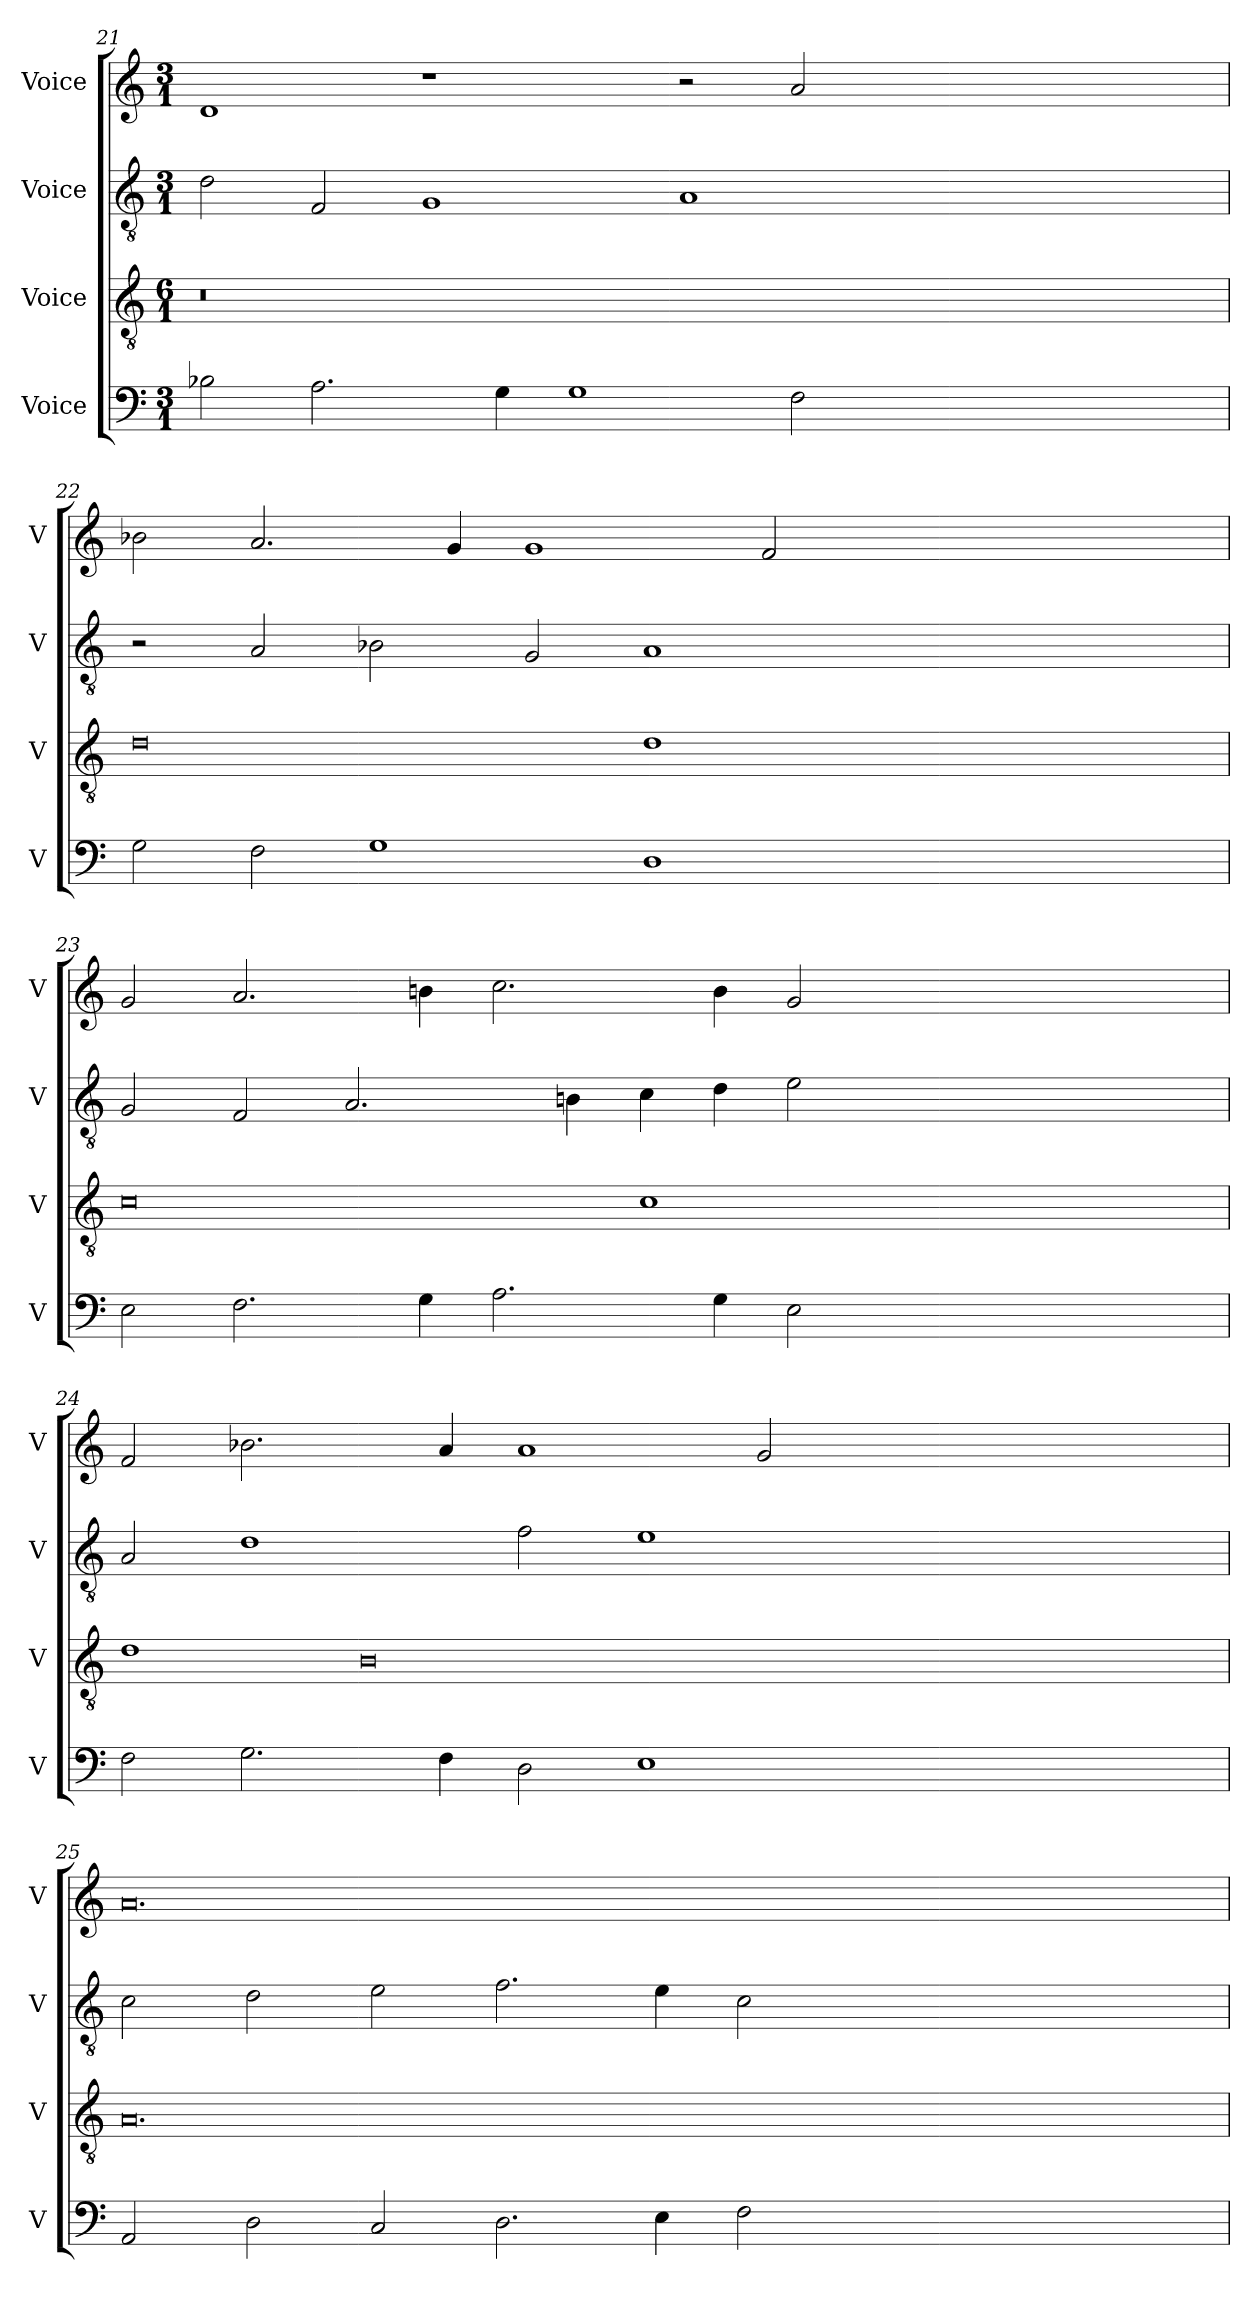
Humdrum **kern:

**kern	**kern	**kern	**kern
*part4	*part3	*part2	*part1
*staff4	*staff3	*staff2	*staff1
*I"Voice	*I"Voice	*I"Voice	*I"Voice
*I'V	*I'V	*I'V	*I'V
!!LO:PB:g=z
*clefF4	*clefGv2	*clefGv2	*clefG2
*k[]	*k[]	*k[]	*k[]
*M3/1	*M6/1	*M3/1	*M3/1
=21	=21	=21	=21
2B-X\	0.r	2d\	1d
2.A\	.	2F/	.
.	.	1G	1r
4G\	.	.	.
1G	.	.	.
.	.	1A	2r
2F\	.	.	2a/
0.ryy	0.ryy	0.ryy	0.ryy
=22	=22	=22	=22
2G\	0d	2r	2b-X\
2F\	.	2A/	2.a/
1G	.	2B-X\	.
.	.	.	4g/
.	.	2G/	1g
1D	1d	1A	.
.	.	.	2f/
0.ryy	0.ryy	0.ryy	0.ryy
!!LO:LB:g=z
=23	=23	=23	=23
2E\	0c	2G/	2g/
2.F\	.	2F/	2.a/
.	.	2.A/	.
4G\	.	.	4bn\
2.A\	.	.	2.cc\
.	.	4Bn\	.
.	1c	4c\	.
4G\	.	4d\	4b\
2E\	.	2e\	2g/
0.ryy	0.ryy	0.ryy	0.ryy
!!LO:LB:g=z
=24	=24	=24	=24
2F\	1d	2A/	2f/
2.G\	.	1d	2.b-X\
.	0B	.	.
4F\	.	.	4a/
2D\	.	2f\	1a
1E	.	1e	.
.	.	.	2g/
0.ryy	0.ryy	0.ryy	0.ryy
=25	=25	=25	=25
2AA/	0.A	2c\	0.a
2D\	.	2d\	.
2C/	.	2e\	.
2.D\	.	2.f\	.
4E\	.	4e\	.
2F\	.	2c\	.
0.ryy	0.ryy	0.ryy	0.ryy
=	=	=	=
*-	*-	*-	*-
